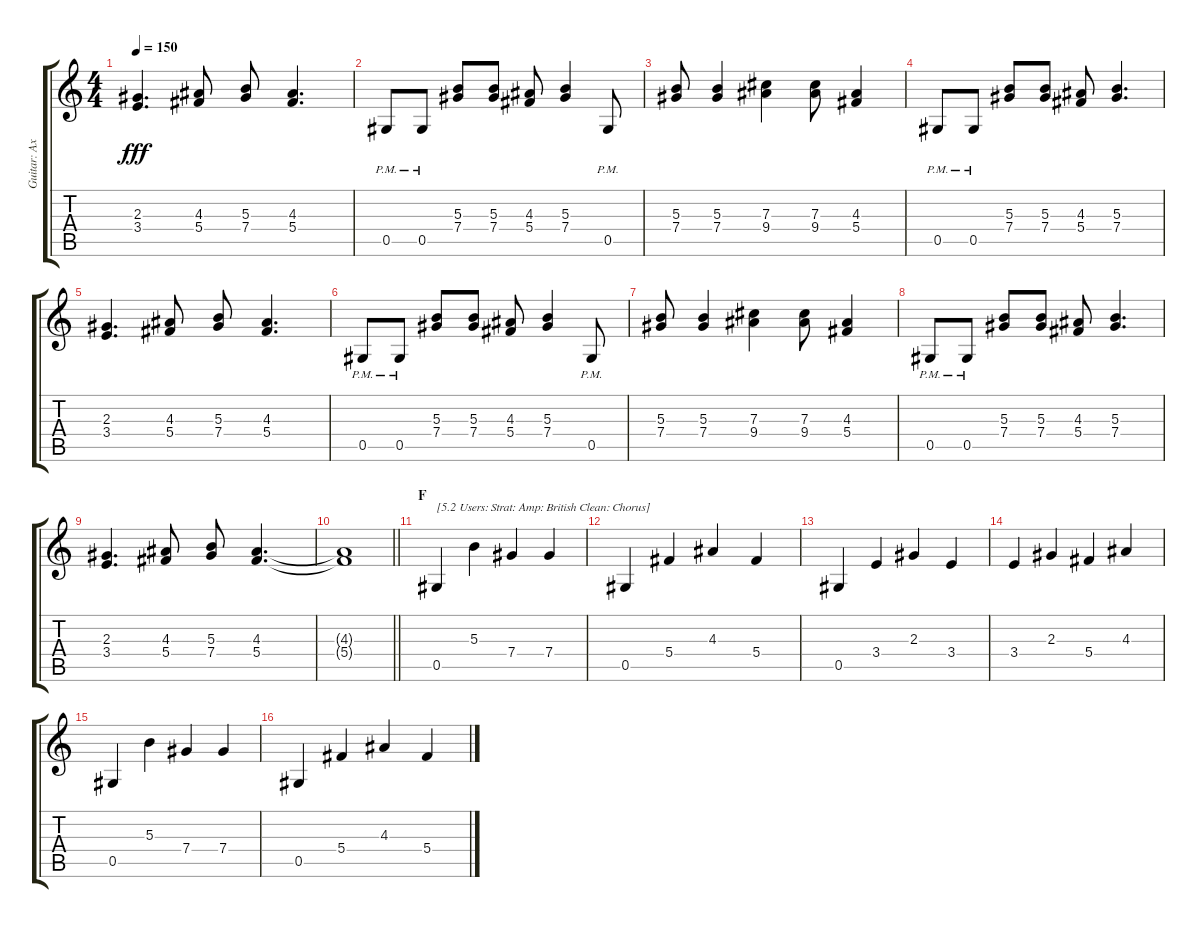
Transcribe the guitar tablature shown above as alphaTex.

\track ("Guitar: Axel" "Guitar: Ax") {instrument overdrivenguitar}
\staff {score tabs}
\tuning (Eb4 Bb3 Gb3 Db3 Ab2 Eb2) {hide}
\ts (4 4)
\tempo 150
\clef g2
\ks c
(2.3 3.4).4{d dy fff} (4.3 5.4).8 (5.3 7.4).8 (4.3 5.4).4{d} |
0.5{pm}.8 0.5{pm}.8 (5.3 7.4).8 (5.3 7.4).8 (4.3 5.4).8 (5.3 7.4).4 0.5{pm}.8 |
(5.3 7.4).8 (5.3 7.4).4 (7.3 9.4).4 (7.3 9.4).8 (4.3 5.4).4 |
0.5{pm}.8 0.5{pm}.8 (5.3 7.4).8 (5.3 7.4).8 (4.3 5.4).8 (5.3 7.4).4{d} |
(2.3 3.4).4{d} (4.3 5.4).8 (5.3 7.4).8 (4.3 5.4).4{d} |
0.5{pm}.8 0.5{pm}.8 (5.3 7.4).8 (5.3 7.4).8 (4.3 5.4).8 (5.3 7.4).4 0.5{pm}.8 |
(5.3 7.4).8 (5.3 7.4).4 (7.3 9.4).4 (7.3 9.4).8 (4.3 5.4).4 |
0.5{pm}.8 0.5{pm}.8 (5.3 7.4).8 (5.3 7.4).8 (4.3 5.4).8 (5.3 7.4).4{d} |
(2.3 3.4).4{d} (4.3 5.4).8 (5.3 7.4).8 (4.3 5.4).4{d} |
\barLineRight lightlight
(4.3{t} 5.4{t}).1 |
\section ("" "F")
0.5.4{txt "[5.2 Users: Strat: Amp: British Clean: Chorus]" volume 12 balance 14 instrument electricguitarclean} 5.3.4 7.4.4 7.4.4 |
0.5.4 5.4.4 4.3.4 5.4.4 |
0.5.4 3.4.4 2.3.4 3.4.4 |
3.4.4 2.3.4 5.4.4 4.3.4 |
0.5.4 5.3.4 7.4.4 7.4.4 |
0.5.4 5.4.4 4.3.4 5.4.4
